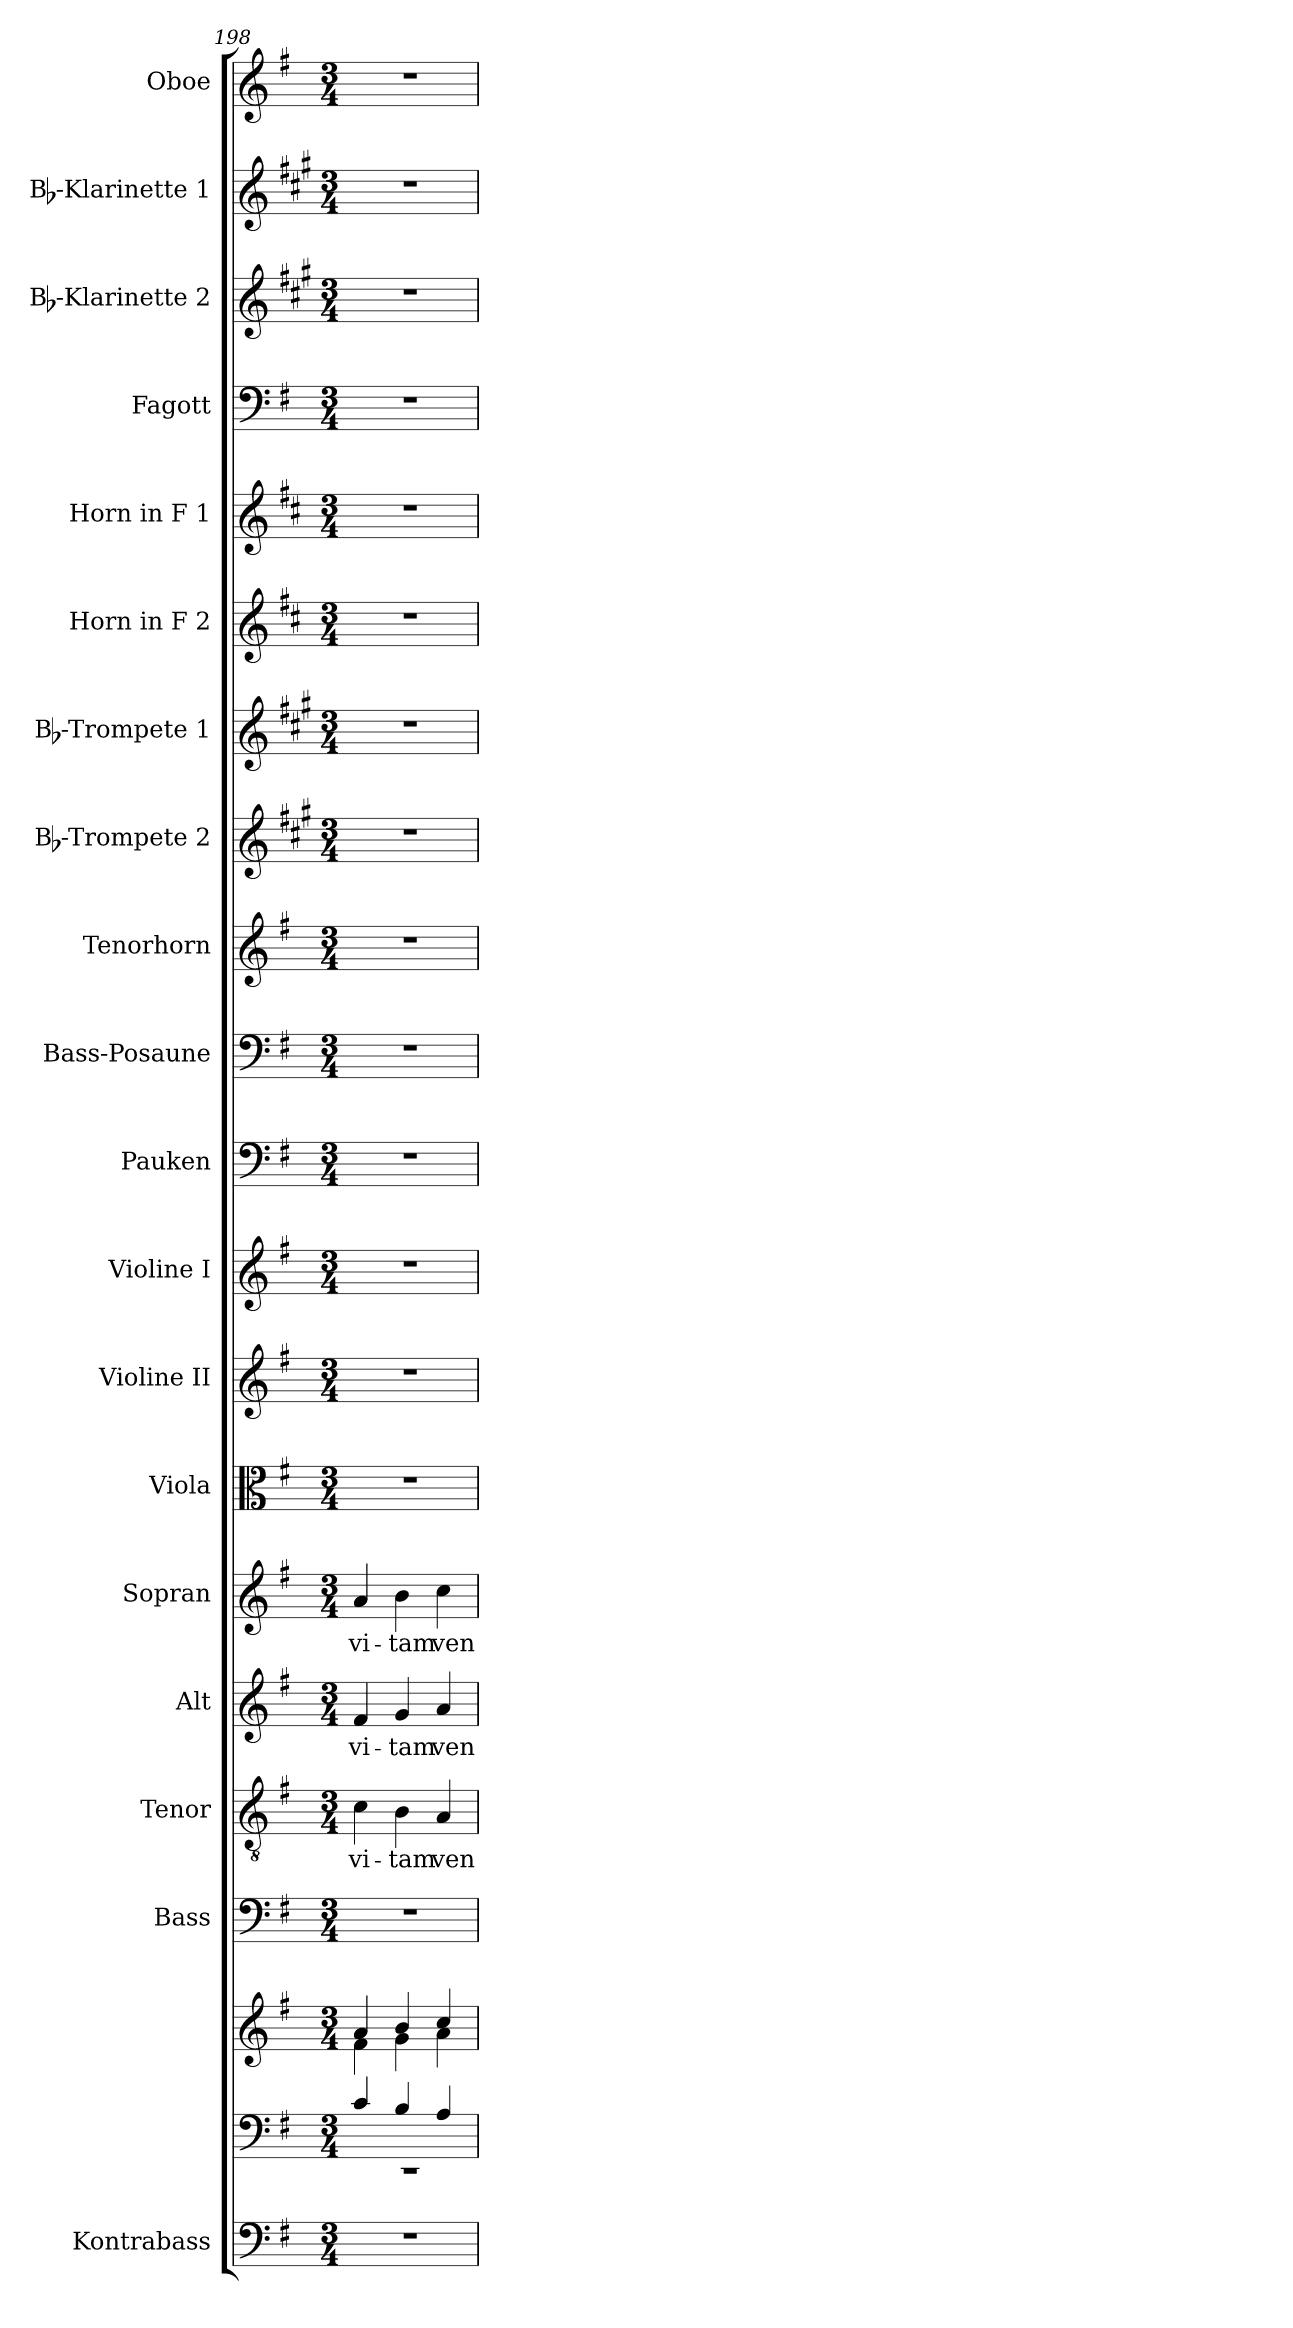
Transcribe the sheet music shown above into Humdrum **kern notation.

**kern	**kern	**kern	**kern	**kern	**text	**kern	**text	**kern	**text	**kern	**kern	**kern	**kern	**kern	**kern	**kern	**kern	**kern	**kern	**kern	**kern	**kern	**kern
*part20	*part19	*part19	*part18	*part17	*part17	*part16	*part16	*part15	*part15	*part14	*part13	*part12	*part11	*part10	*part9	*part8	*part7	*part6	*part5	*part4	*part3	*part2	*part1
*staff21	*staff20	*staff19	*staff18	*staff17	*staff17	*staff16	*staff16	*staff15	*staff15	*staff14	*staff13	*staff12	*staff11	*staff10	*staff9	*staff8	*staff7	*staff6	*staff5	*staff4	*staff3	*staff2	*staff1
*I"Kontrabass	*	*	*I"Bass	*I"Tenor	*	*I"Alt	*	*I"Sopran	*	*I"Viola	*I"Violine II	*I"Violine I	*I"Pauken	*I"Bass-Posaune	*I"Tenorhorn	*I"Bb-Trompete 2	*I"Bb-Trompete 1	*I"Horn in F 2	*I"Horn in F 1	*I"Fagott	*I"Bb-Klarinette 2	*I"Bb-Klarinette 1	*I"Oboe
*I'Kb.	*	*	*I'B.	*I'T.	*	*I'A.	*	*I'S.	*	*I'Vla.	*I'Vl. II	*I'Vl. I	*I'Pk.	*I'B. Pos.	*I'T. Hrn.	*I'Bb Trp. 2	*I'Bb Trp. 1	*	*	*I'Fg.	*I'Bb Kl. 2	*I'Bb Kl. 1	*I'Ob.
*clefF4	*clefF4	*clefG2	*clefF4	*clefGv2	*	*clefG2	*	*clefG2	*	*clefC3	*clefG2	*clefG2	*clefF4	*clefF4	*clefG2	*clefG2	*clefG2	*clefG2	*clefG2	*clefF4	*clefG2	*clefG2	*clefG2
*ITrd7c12	*	*	*	*	*	*	*	*	*	*	*	*	*	*	*ITrd8c14	*ITrd1c2	*ITrd1c2	*ITrd4c7	*ITrd4c7	*	*ITrd1c2	*ITrd1c2	*
*k[f#]	*k[f#]	*k[f#]	*k[f#]	*k[f#]	*	*k[f#]	*	*k[f#]	*	*k[f#]	*k[f#]	*k[f#]	*k[f#]	*k[f#]	*k[f#]	*k[f#]	*k[f#]	*k[f#]	*k[f#]	*k[f#]	*k[f#]	*k[f#]	*k[f#]
*G:	*G:	*G:	*G:	*G:	*	*G:	*	*G:	*	*G:	*G:	*G:	*G:	*G:	*G:	*G:	*G:	*G:	*G:	*G:	*G:	*G:	*G:
*M3/4	*M3/4	*M3/4	*M3/4	*M3/4	*	*M3/4	*	*M3/4	*	*M3/4	*M3/4	*M3/4	*M3/4	*M3/4	*M3/4	*M3/4	*M3/4	*M3/4	*M3/4	*M3/4	*M3/4	*M3/4	*M3/4
=198	=198	=198	=198	=198	=198	=198	=198	=198	=198	=198	=198	=198	=198	=198	=198	=198	=198	=198	=198	=198	=198	=198	=198
*	*^	*	*	*	*	*	*	*	*	*	*	*	*	*	*	*	*	*	*	*	*	*	*
!	!	!LO:N:vis=1	!	!	!	!LO:LY:b	!	!LO:LY:b	!	!LO:LY:b	!	!	!	!	!	!	!	!	!	!	!	!	!	!
*	*	*	*^	*	*	*	*	*	*	*	*	*	*	*	*	*	*	*	*	*	*	*	*	*
2.r	4c!/	2.rEE	4a!/	4f#!\	2.r	4c\	vi-	4f#/	vi-	4a/	vi-	2.r	2.r	2.r	2.r	2.r	2.r	2.r	2.r	2.r	2.r	2.r	2.r	2.r	2.r
!	!	!	!	!	!	!	!LO:LY:b	!	!LO:LY:b	!	!LO:LY:b	!	!	!	!	!	!	!	!	!	!	!	!	!	!
.	4B!/	.	4b!/	4g!\	.	4B\	-tam	4g/	-tam	4b\	-tam	.	.	.	.	.	.	.	.	.	.	.	.	.	.
!	!	!	!	!	!	!	!LO:LY:b	!	!LO:LY:b	!	!LO:LY:b	!	!	!	!	!	!	!	!	!	!	!	!	!	!
.	4A!/	.	4cc!/	4a!\	.	4A/	ven-	4a/	ven-	4cc\	ven-	.	.	.	.	.	.	.	.	.	.	.	.	.	.
*	*v	*v	*	*	*	*	*	*	*	*	*	*	*	*	*	*	*	*	*	*	*	*	*	*	*
*	*	*v	*v	*	*	*	*	*	*	*	*	*	*	*	*	*	*	*	*	*	*	*	*	*
=	=	=	=	=	=	=	=	=	=	=	=	=	=	=	=	=	=	=	=	=	=	=	=
*-	*-	*-	*-	*-	*-	*-	*-	*-	*-	*-	*-	*-	*-	*-	*-	*-	*-	*-	*-	*-	*-	*-	*-
